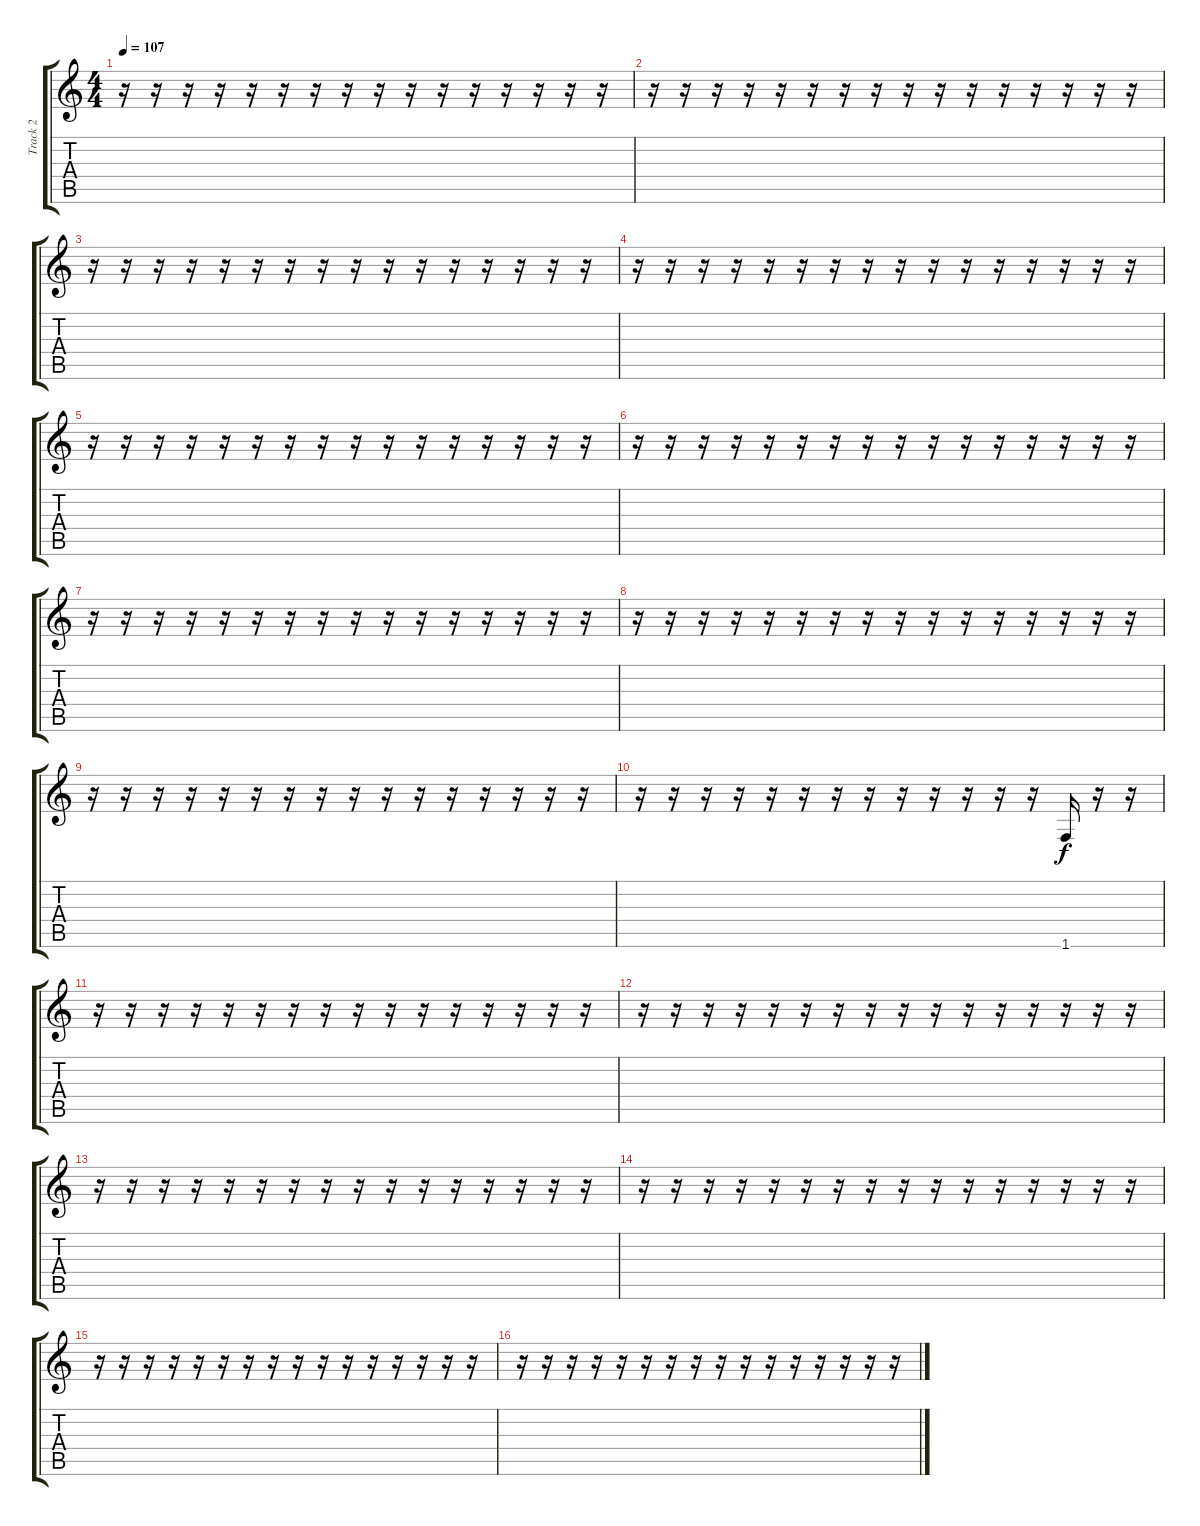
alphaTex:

\track ("Track 2" "Track 2") {instrument synthbass2}
\staff {score tabs}
\tuning (E4 B3 G3 D3 A2 E2) {hide}
\ts (4 4)
\tempo 107
\clef g2
\ks c
r.16{dy f} r.16 r.16 r.16 r.16 r.16 r.16 r.16 r.16 r.16 r.16 r.16 r.16 r.16 r.16 r.16 |
r.16 r.16 r.16 r.16 r.16 r.16 r.16 r.16 r.16 r.16 r.16 r.16 r.16 r.16 r.16 r.16 |
r.16 r.16 r.16 r.16 r.16 r.16 r.16 r.16 r.16 r.16 r.16 r.16 r.16 r.16 r.16 r.16 |
r.16 r.16 r.16 r.16 r.16 r.16 r.16 r.16 r.16 r.16 r.16 r.16 r.16 r.16 r.16 r.16 |
r.16 r.16 r.16 r.16 r.16 r.16 r.16 r.16 r.16 r.16 r.16 r.16 r.16 r.16 r.16 r.16 |
r.16 r.16 r.16 r.16 r.16 r.16 r.16 r.16 r.16 r.16 r.16 r.16 r.16 r.16 r.16 r.16 |
r.16 r.16 r.16 r.16 r.16 r.16 r.16 r.16 r.16 r.16 r.16 r.16 r.16 r.16 r.16 r.16 |
r.16 r.16 r.16 r.16 r.16 r.16 r.16 r.16 r.16 r.16 r.16 r.16 r.16 r.16 r.16 r.16 |
r.16 r.16 r.16 r.16 r.16 r.16 r.16 r.16 r.16 r.16 r.16 r.16 r.16 r.16 r.16 r.16 |
r.16 r.16 r.16 r.16 r.16 r.16 r.16 r.16 r.16 r.16 r.16 r.16 r.16 1.6.16 r.16 r.16 |
r.16 r.16 r.16 r.16 r.16 r.16 r.16 r.16 r.16 r.16 r.16 r.16 r.16 r.16 r.16 r.16 |
r.16 r.16 r.16 r.16 r.16 r.16 r.16 r.16 r.16 r.16 r.16 r.16 r.16 r.16 r.16 r.16 |
r.16 r.16 r.16 r.16 r.16 r.16 r.16 r.16 r.16 r.16 r.16 r.16 r.16 r.16 r.16 r.16 |
r.16 r.16 r.16 r.16 r.16 r.16 r.16 r.16 r.16 r.16 r.16 r.16 r.16 r.16 r.16 r.16 |
r.16 r.16 r.16 r.16 r.16 r.16 r.16 r.16 r.16 r.16 r.16 r.16 r.16 r.16 r.16 r.16 |
r.16 r.16 r.16 r.16 r.16 r.16 r.16 r.16 r.16 r.16 r.16 r.16 r.16 r.16 r.16 r.16
